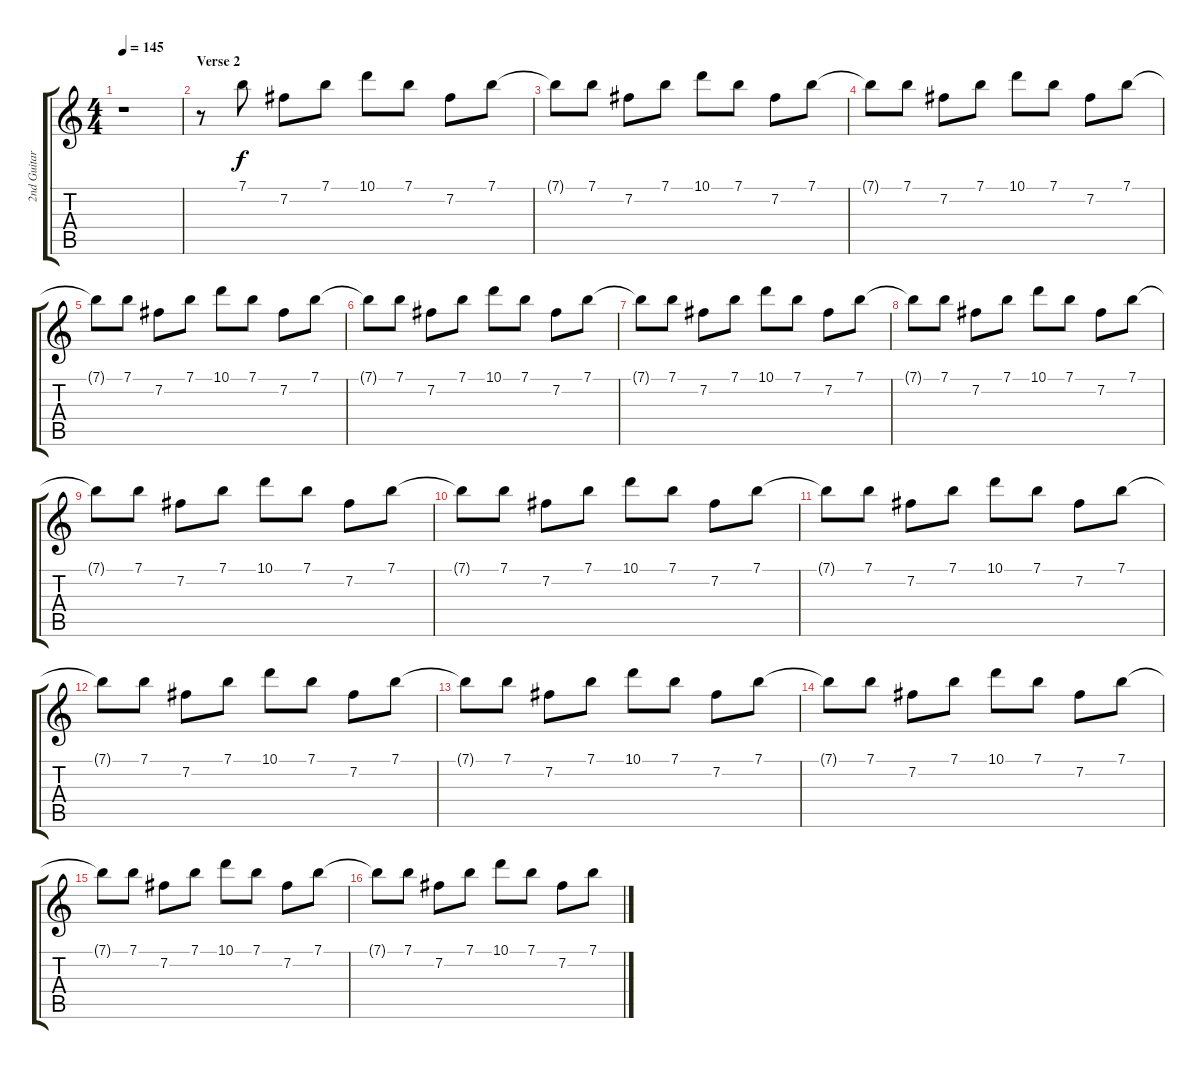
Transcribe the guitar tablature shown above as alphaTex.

\track ("2nd Guitar" "2nd Guitar") {instrument acousticguitarsteel}
\staff {score tabs}
\tuning (E4 B3 G3 D3 A2 E2) {hide}
\ts (4 4)
\tempo 145
\clef g2
\ks c
r.1{dy f} |
\section ("" "Verse 2")
r.8 7.1.8 7.2.8 7.1.8 10.1.8 7.1.8 7.2.8 7.1.8 |
7.1{t}.8 7.1.8 7.2.8 7.1.8 10.1.8 7.1.8 7.2.8 7.1.8 |
7.1{t}.8 7.1.8 7.2.8 7.1.8 10.1.8 7.1.8 7.2.8 7.1.8 |
7.1{t}.8 7.1.8 7.2.8 7.1.8 10.1.8 7.1.8 7.2.8 7.1.8 |
7.1{t}.8 7.1.8 7.2.8 7.1.8 10.1.8 7.1.8 7.2.8 7.1.8 |
7.1{t}.8 7.1.8 7.2.8 7.1.8 10.1.8 7.1.8 7.2.8 7.1.8 |
7.1{t}.8 7.1.8 7.2.8 7.1.8 10.1.8 7.1.8 7.2.8 7.1.8 |
7.1{t}.8 7.1.8 7.2.8 7.1.8 10.1.8 7.1.8 7.2.8 7.1.8 |
7.1{t}.8 7.1.8 7.2.8 7.1.8 10.1.8 7.1.8 7.2.8 7.1.8 |
7.1{t}.8 7.1.8 7.2.8 7.1.8 10.1.8 7.1.8 7.2.8 7.1.8 |
7.1{t}.8 7.1.8 7.2.8 7.1.8 10.1.8 7.1.8 7.2.8 7.1.8 |
7.1{t}.8 7.1.8 7.2.8 7.1.8 10.1.8 7.1.8 7.2.8 7.1.8 |
7.1{t}.8 7.1.8 7.2.8 7.1.8 10.1.8 7.1.8 7.2.8 7.1.8 |
7.1{t}.8 7.1.8 7.2.8 7.1.8 10.1.8 7.1.8 7.2.8 7.1.8 |
7.1{t}.8 7.1.8 7.2.8 7.1.8 10.1.8 7.1.8 7.2.8 7.1.8
